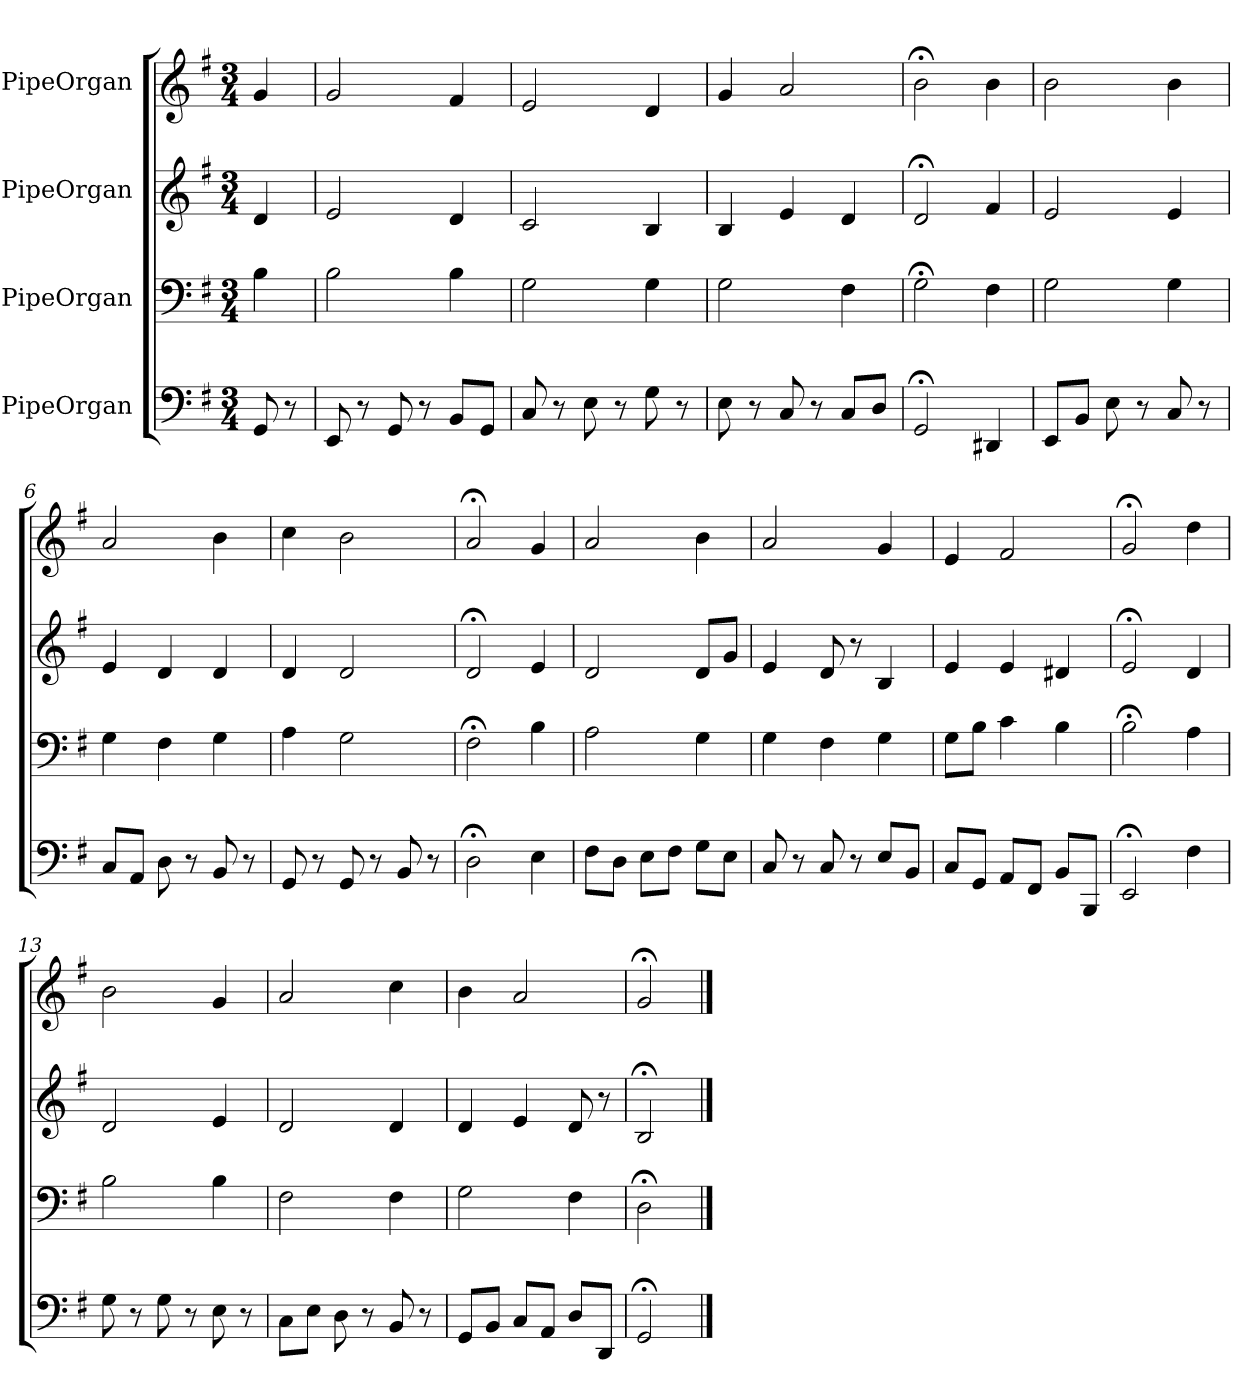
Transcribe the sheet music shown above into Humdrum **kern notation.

**kern	**kern	**kern	**kern
*part4	*part3	*part2	*part1
*staff4	*staff3	*staff2	*staff1
*I"PipeOrgan	*I"PipeOrgan	*I"PipeOrgan	*I"PipeOrgan
*clefF4	*clefF4	*clefG2	*clefG2
*k[f#]	*k[f#]	*k[f#]	*k[f#]
*G:	*G:	*G:	*G:
*M3/4	*M3/4	*M3/4	*M3/4
*MM60	*MM60	*MM60	*MM60
=	=	=	=
8GG	4B	4d	4g
8r	.	.	.
=1	=1	=1	=1
8EE	2B	2e	2g
8r	.	.	.
8GG	.	.	.
8r	.	.	.
8BB/L	4B	4d	4f#
8GG/J	.	.	.
=2	=2	=2	=2
8C	2G	2c	2e
8r	.	.	.
8E	.	.	.
8r	.	.	.
8G	4G	4B	4d
8r	.	.	.
=3	=3	=3	=3
8E	2G	4B	4g
8r	.	.	.
8C	.	4e	2a
8r	.	.	.
8C/L	4F#	4d	.
8D/J	.	.	.
=4	=4	=4	=4
2GG;<	2G;<	2d;<	2b;<
4DD#X	4F#	4f#	4b
=5	=5	=5	=5
8EE/L	2G	2e	2b
8BB/J	.	.	.
8E	.	.	.
8r	.	.	.
8C	4G	4e	4b
8r	.	.	.
=6	=6	=6	=6
8C/L	4G	4e	2a
8AA/J	.	.	.
8D	4F#	4d	.
8r	.	.	.
8BB	4G	4d	4b
8r	.	.	.
=7	=7	=7	=7
8GG	4A	4d	4cc
8r	.	.	.
8GG	2G	2d	2b
8r	.	.	.
8BB	.	.	.
8r	.	.	.
=8	=8	=8	=8
2D;<	2F#;<	2d;<	2a;<
4E	4B	4e	4g
=9	=9	=9	=9
8F#\L	2A	2d	2a
8D\J	.	.	.
8E\L	.	.	.
8F#\J	.	.	.
8G\L	4G	8d/L	4b
8E\J	.	8g/J	.
=10	=10	=10	=10
8C	4G	4e	2a
8r	.	.	.
8C	4F#	8d	.
8r	.	8r	.
8E/L	4G	4B	4g
8BB/J	.	.	.
=11	=11	=11	=11
8C/L	8G\L	4e	4e
8GG/J	8B\J	.	.
8AA/L	4c	4e	2f#
8FF#/J	.	.	.
8BB/L	4B	4d#X	.
8BBB/J	.	.	.
=12	=12	=12	=12
2EE;<	2B;<	2e;<	2g;<
4F#	4A	4d	4dd
=13	=13	=13	=13
8G	2B	2d	2b
8r	.	.	.
8G	.	.	.
8r	.	.	.
8E	4B	4e	4g
8r	.	.	.
=14	=14	=14	=14
8C\L	2F#	2d	2a
8E\J	.	.	.
8D	.	.	.
8r	.	.	.
8BB	4F#	4d	4cc
8r	.	.	.
=15	=15	=15	=15
8GG/L	2G	4d	4b
8BB/J	.	.	.
8C/L	.	4e	2a
8AA/J	.	.	.
8D/L	4F#	8d	.
8DD/J	.	8r	.
=16	=16	=16	=16
2GG;<	2D;<	2B;<	2g;<
==	==	==	==
*-	*-	*-	*-
